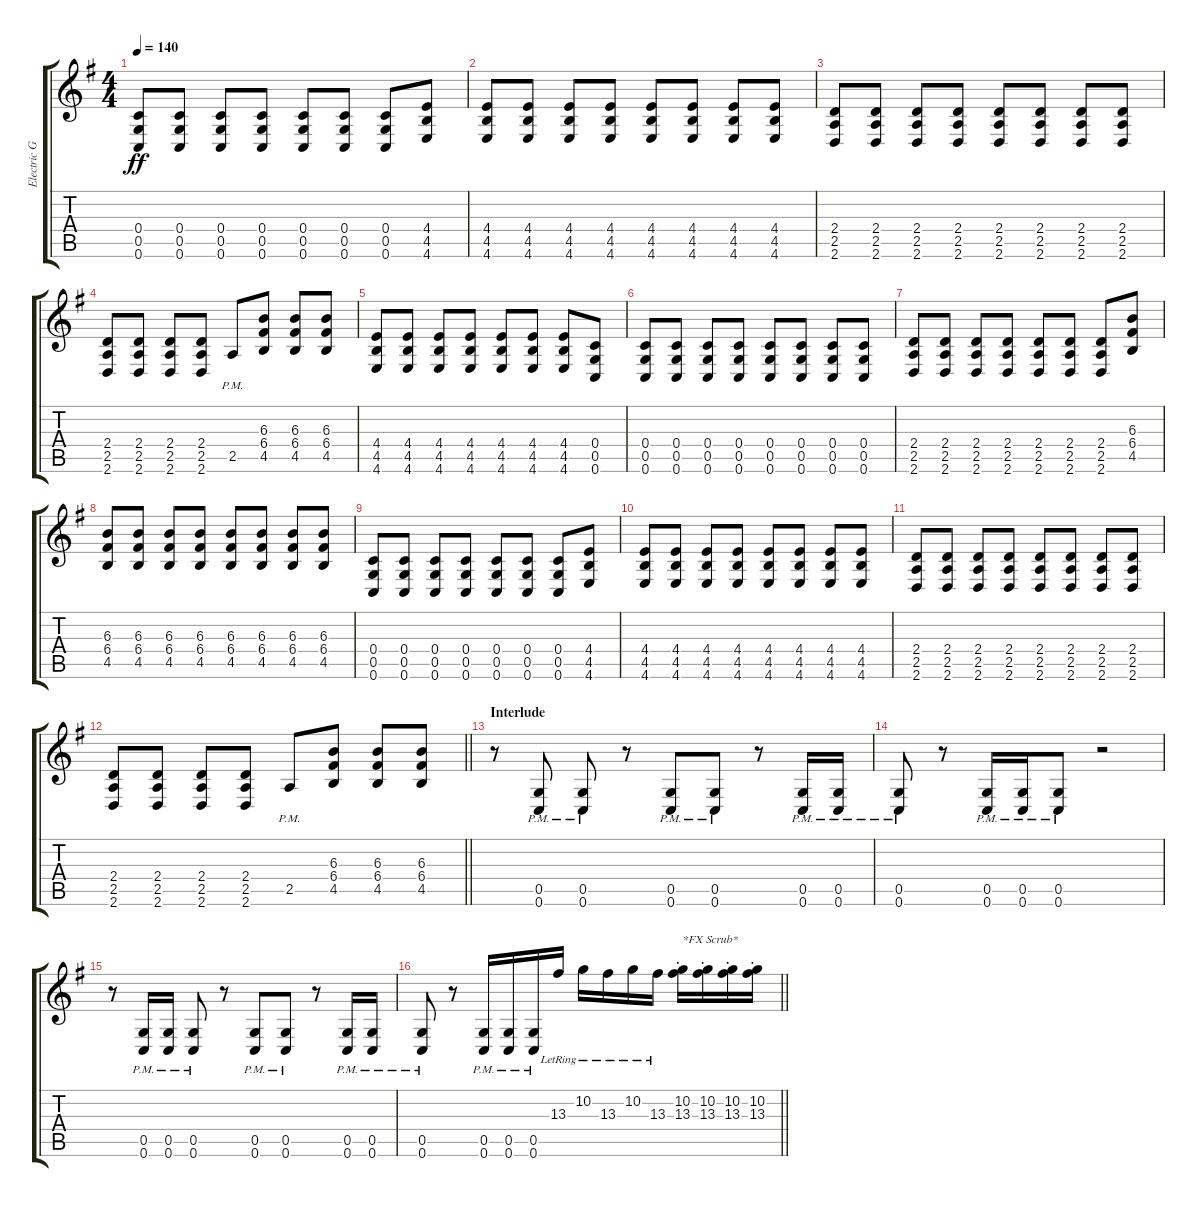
\track ("Electric Guitar 2" "Electric G") {instrument overdrivenguitar}
\staff {score tabs}
\tuning (D4 A3 F3 C3 G2 C2) {hide}
\ts (4 4)
\tempo 140
\clef g2
\ks eminor
(0.4 0.5 0.6).8{dy ff} (0.4 0.5 0.6).8 (0.4 0.5 0.6).8 (0.4 0.5 0.6).8 (0.4 0.5 0.6).8 (0.4 0.5 0.6).8 (0.4 0.5 0.6).8 (4.4 4.5 4.6).8 |
(4.4 4.5 4.6).8 (4.4 4.5 4.6).8 (4.4 4.5 4.6).8 (4.4 4.5 4.6).8 (4.4 4.5 4.6).8 (4.4 4.5 4.6).8 (4.4 4.5 4.6).8 (4.4 4.5 4.6).8 |
(2.4 2.5 2.6).8 (2.4 2.5 2.6).8 (2.4 2.5 2.6).8 (2.4 2.5 2.6).8 (2.4 2.5 2.6).8 (2.4 2.5 2.6).8 (2.4 2.5 2.6).8 (2.4 2.5 2.6).8 |
(2.4 2.5 2.6).8 (2.4 2.5 2.6).8 (2.4 2.5 2.6).8 (2.4 2.5 2.6).8 2.5{pm}.8 (6.3 6.4 4.5).8 (6.3 6.4 4.5).8 (6.3 6.4 4.5).8 |
(4.4 4.5 4.6).8 (4.4 4.5 4.6).8 (4.4 4.5 4.6).8 (4.4 4.5 4.6).8 (4.4 4.5 4.6).8 (4.4 4.5 4.6).8 (4.4 4.5 4.6).8 (0.4 0.5 0.6).8 |
(0.4 0.5 0.6).8 (0.4 0.5 0.6).8 (0.4 0.5 0.6).8 (0.4 0.5 0.6).8 (0.4 0.5 0.6).8 (0.4 0.5 0.6).8 (0.4 0.5 0.6).8 (0.4 0.5 0.6).8 |
(2.4 2.5 2.6).8 (2.4 2.5 2.6).8 (2.4 2.5 2.6).8 (2.4 2.5 2.6).8 (2.4 2.5 2.6).8 (2.4 2.5 2.6).8 (2.4 2.5 2.6).8 (6.3 6.4 4.5).8 |
(6.3 6.4 4.5).8 (6.3 6.4 4.5).8 (6.3 6.4 4.5).8 (6.3 6.4 4.5).8 (6.3 6.4 4.5).8 (6.3 6.4 4.5).8 (6.3 6.4 4.5).8 (6.3 6.4 4.5).8 |
(0.4 0.5 0.6).8 (0.4 0.5 0.6).8 (0.4 0.5 0.6).8 (0.4 0.5 0.6).8 (0.4 0.5 0.6).8 (0.4 0.5 0.6).8 (0.4 0.5 0.6).8 (4.4 4.5 4.6).8 |
(4.4 4.5 4.6).8 (4.4 4.5 4.6).8 (4.4 4.5 4.6).8 (4.4 4.5 4.6).8 (4.4 4.5 4.6).8 (4.4 4.5 4.6).8 (4.4 4.5 4.6).8 (4.4 4.5 4.6).8 |
(2.4 2.5 2.6).8 (2.4 2.5 2.6).8 (2.4 2.5 2.6).8 (2.4 2.5 2.6).8 (2.4 2.5 2.6).8 (2.4 2.5 2.6).8 (2.4 2.5 2.6).8 (2.4 2.5 2.6).8 |
\barLineRight lightlight
(2.4 2.5 2.6).8 (2.4 2.5 2.6).8 (2.4 2.5 2.6).8 (2.4 2.5 2.6).8 2.5{pm}.8 (6.3 6.4 4.5).8 (6.3 6.4 4.5).8 (6.3 6.4 4.5).8 |
\section ("" "Interlude")
r.8 (0.5{pm} 0.6{pm}).8 (0.5{pm} 0.6{pm}).8 r.8 (0.5{pm} 0.6{pm}).8 (0.5{pm} 0.6{pm}).8 r.8 (0.5{pm} 0.6{pm}).16 (0.5{pm} 0.6{pm}).16 |
(0.5{pm} 0.6{pm}).8 r.8 (0.5{pm} 0.6{pm}).16 (0.5{pm} 0.6{pm}).16 (0.5{pm} 0.6{pm}).8 r.2 |
r.8 (0.5{pm} 0.6{pm}).16 (0.5{pm} 0.6{pm}).16 (0.5{pm} 0.6{pm}).8 r.8 (0.5{pm} 0.6{pm}).8 (0.5{pm} 0.6{pm}).8 r.8 (0.5{pm} 0.6{pm}).16 (0.5{pm} 0.6{pm}).16 |
\barLineRight lightlight
(0.5{pm} 0.6{pm}).8 r.8 (0.5{pm} 0.6{pm}).16 (0.5{pm} 0.6{pm}).16 (0.5{pm} 0.6{pm}).16 13.3{lr}.16 10.2{lr}.16 13.3{lr}.16 10.2{lr}.16 13.3{lr}.16 (10.2{st} 13.3{st}).16{txt "*FX Scrub*"} (10.2{st} 13.3{st}).16 (10.2{st} 13.3{st}).16 (10.2{st} 13.3{st}).16
